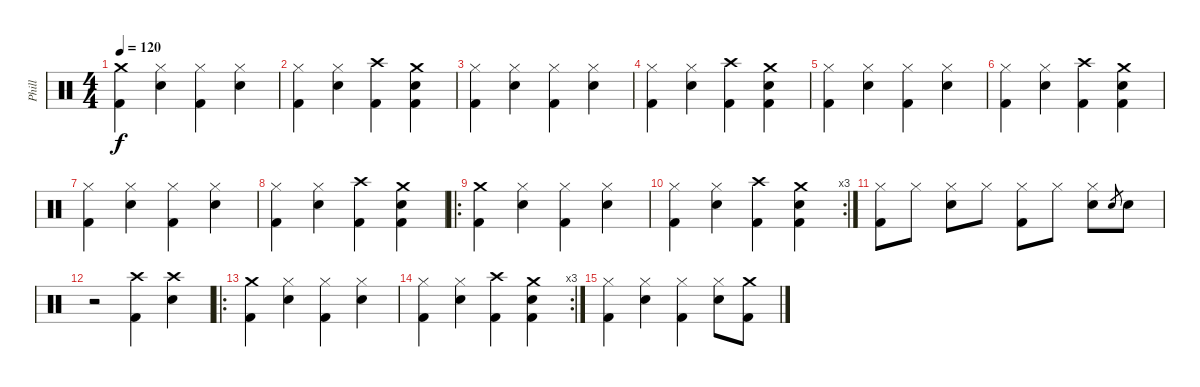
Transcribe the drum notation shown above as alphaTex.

\track ("Phill" "Phill") {instrument percussion}
\staff {score}
\articulation defaults
\ts (4 4)
\tempo 120
\clef neutral
\ks c
("Crash medium (hit)" "Kick (hit) 2").4{dy f} ("Hi-Hat (closed)" "Electric Snare (hit)").4 ("Hi-Hat (closed)" "Kick (hit) 2").4 ("Hi-Hat (closed)" "Electric Snare (hit)").4 |
("Hi-Hat (closed)" "Kick (hit) 2").4 ("Hi-Hat (closed)" "Electric Snare (hit)").4 ("Crash high (hit)" "Kick (hit) 2").4 ("Crash medium (hit)" "Electric Snare (hit)" "Kick (hit) 2").4 |
("Hi-Hat (closed)" "Kick (hit) 2").4 ("Hi-Hat (closed)" "Electric Snare (hit)").4 ("Hi-Hat (closed)" "Kick (hit) 2").4 ("Hi-Hat (closed)" "Electric Snare (hit)").4 |
("Hi-Hat (closed)" "Kick (hit) 2").4 ("Hi-Hat (closed)" "Electric Snare (hit)").4 ("Crash high (hit)" "Kick (hit) 2").4 ("Crash medium (hit)" "Electric Snare (hit)" "Kick (hit) 2").4 |
("Hi-Hat (closed)" "Kick (hit) 2").4 ("Hi-Hat (closed)" "Electric Snare (hit)").4 ("Hi-Hat (closed)" "Kick (hit) 2").4 ("Hi-Hat (closed)" "Electric Snare (hit)").4 |
("Hi-Hat (closed)" "Kick (hit) 2").4 ("Hi-Hat (closed)" "Electric Snare (hit)").4 ("Crash high (hit)" "Kick (hit) 2").4 ("Crash medium (hit)" "Electric Snare (hit)" "Kick (hit) 2").4 |
("Hi-Hat (closed)" "Kick (hit) 2").4 ("Hi-Hat (closed)" "Electric Snare (hit)").4 ("Hi-Hat (closed)" "Kick (hit) 2").4 ("Hi-Hat (closed)" "Electric Snare (hit)").4 |
("Hi-Hat (closed)" "Kick (hit) 2").4 ("Hi-Hat (closed)" "Electric Snare (hit)").4 ("Crash high (hit)" "Kick (hit) 2").4 ("Crash medium (hit)" "Electric Snare (hit)" "Kick (hit) 2").4 |
\ro
("Crash medium (hit)" "Kick (hit) 2").4 ("Hi-Hat (closed)" "Electric Snare (hit)").4 ("Hi-Hat (closed)" "Kick (hit) 2").4 ("Hi-Hat (closed)" "Electric Snare (hit)").4 |
\rc 3
("Hi-Hat (closed)" "Kick (hit) 2").4 ("Hi-Hat (closed)" "Electric Snare (hit)").4 ("Crash high (hit)" "Kick (hit) 2").4 ("Crash medium (hit)" "Electric Snare (hit)" "Kick (hit) 2").4 |
("Hi-Hat (closed)" "Kick (hit) 2").8 "Hi-Hat (closed)".8 ("Hi-Hat (closed)" "Snare (hit) 2").8 "Hi-Hat (closed)".8 ("Hi-Hat (closed)" "Kick (hit) 2").8 "Hi-Hat (closed)".8 ("Hi-Hat (closed)" "Snare (hit) 2").8 "Snare (hit) 2".8{gr} "Snare (hit) 2".8 |
r.2 ("Crash high (hit)" "Kick (hit) 2").4 ("Crash high (hit)" "Snare (hit) 2").4 |
\ro
("Crash medium (hit)" "Kick (hit) 2").4 ("Hi-Hat (closed)" "Electric Snare (hit)").4 ("Hi-Hat (closed)" "Kick (hit) 2").4 ("Hi-Hat (closed)" "Electric Snare (hit)").4 |
\rc 3
("Hi-Hat (closed)" "Kick (hit) 2").4 ("Hi-Hat (closed)" "Electric Snare (hit)").4 ("Crash high (hit)" "Kick (hit) 2").4 ("Crash medium (hit)" "Electric Snare (hit)" "Kick (hit) 2").4 |
("Hi-Hat (closed)" "Kick (hit) 2").4 ("Hi-Hat (closed)" "Electric Snare (hit)").4 ("Hi-Hat (closed)" "Kick (hit) 2").4 ("Hi-Hat (closed)" "Electric Snare (hit)").8 ("Crash medium (hit)" "Kick (hit) 2").8
